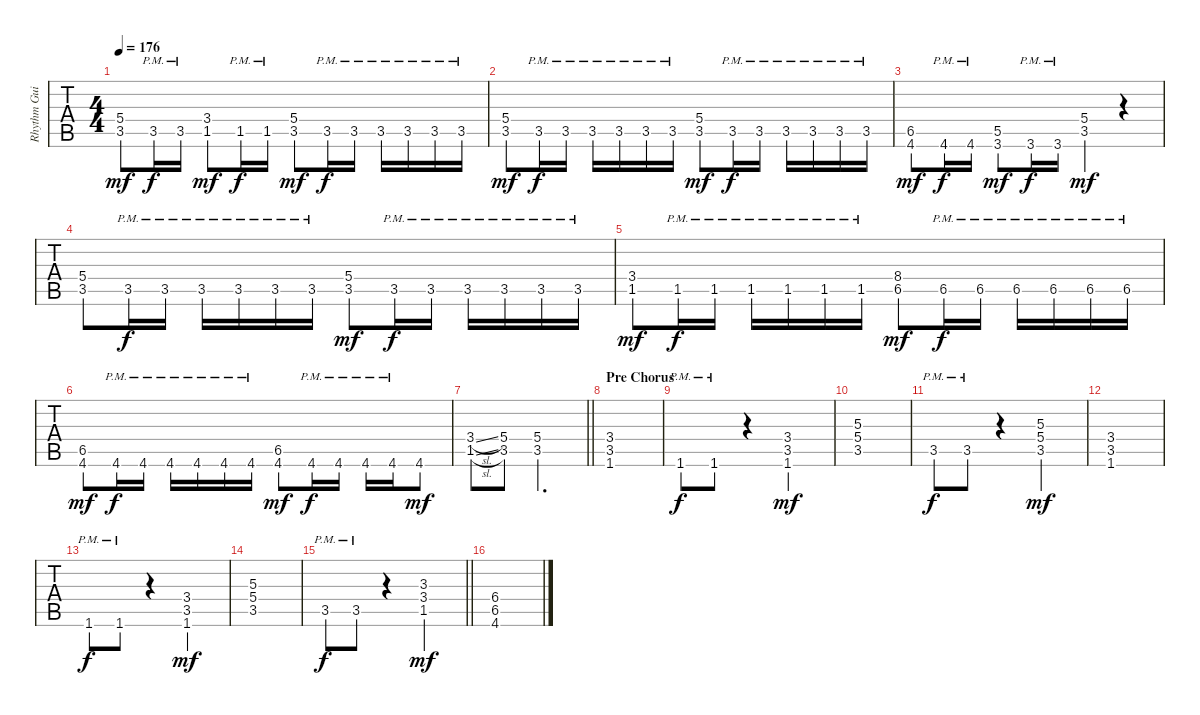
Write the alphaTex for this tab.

\track ("Rhythm Guitar A" "Rhythm Gui") {instrument overdrivenguitar}
\staff {tabs}
\tuning (E4 B3 G3 D3 A2 E2) {hide}
\ts (4 4)
\tempo 176
\clef g2
\ks cminor
(5.4 3.5).8{dy mf} 3.5{pm}.16{dy f} 3.5{pm}.16 (3.4 1.5).8{dy mf} 1.5{pm}.16{dy f} 1.5{pm}.16 (5.4 3.5).8{dy mf} 3.5{pm}.16{dy f} 3.5{pm}.16 3.5{pm}.16 3.5{pm}.16 3.5{pm}.16 3.5{pm}.16 |
(5.4 3.5).8{dy mf} 3.5{pm}.16{dy f} 3.5{pm}.16 3.5{pm}.16 3.5{pm}.16 3.5{pm}.16 3.5{pm}.16 (5.4 3.5).8{dy mf} 3.5{pm}.16{dy f} 3.5{pm}.16 3.5{pm}.16 3.5{pm}.16 3.5{pm}.16 3.5{pm}.16 |
(6.5 4.6).8{dy mf} 4.6{pm}.16{dy f} 4.6{pm}.16 (5.5 3.6).8{dy mf} 3.6{pm}.16{dy f} 3.6{pm}.16 (5.4{st} 3.5{st}).4{dy mf} r.4 |
(5.4 3.5).8 3.5{pm}.16{dy f} 3.5{pm}.16 3.5{pm}.16 3.5{pm}.16 3.5{pm}.16 3.5{pm}.16 (5.4 3.5).8{dy mf} 3.5{pm}.16{dy f} 3.5{pm}.16 3.5{pm}.16 3.5{pm}.16 3.5{pm}.16 3.5{pm}.16 |
(3.4 1.5).8{dy mf} 1.5{pm}.16{dy f} 1.5{pm}.16 1.5{pm}.16 1.5{pm}.16 1.5{pm}.16 1.5{pm}.16 (8.4 6.5).8{dy mf} 6.5{pm}.16{dy f} 6.5{pm}.16 6.5{pm}.16 6.5{pm}.16 6.5{pm}.16 6.5{pm}.16 |
(6.5 4.6).8{dy mf} 4.6{pm}.16{dy f} 4.6{pm}.16 4.6{pm}.16 4.6{pm}.16 4.6{pm}.16 4.6{pm}.16 (6.5 4.6).8{dy mf} 4.6{pm}.16{dy f} 4.6{pm}.16 4.6{pm}.16 4.6{pm}.16 4.6.8{dy mf} |
\barLineRight lightlight
(3.4{sl} 1.5{sl}).8 (5.4 3.5).8 (5.4 3.5).2{d} |
\section ("" "Pre Chorus")
(3.4 3.5 1.6).1 |
1.6{pm}.8{dy f} 1.6{pm}.8 r.4 (3.4 3.5 1.6).2{dy mf} |
(5.3 5.4 3.5).1 |
3.5{pm}.8{dy f} 3.5{pm}.8 r.4 (5.3 5.4 3.5).2{dy mf} |
(3.4 3.5 1.6).1 |
1.6{pm}.8{dy f} 1.6{pm}.8 r.4 (3.4 3.5 1.6).2{dy mf} |
(5.3 5.4 3.5).1 |
\barLineRight lightlight
3.5{pm}.8{dy f} 3.5{pm}.8 r.4 (3.3 3.4 1.5).2{dy mf} |
\section ("" "")
(6.4 6.5 4.6).1{volume 0}
